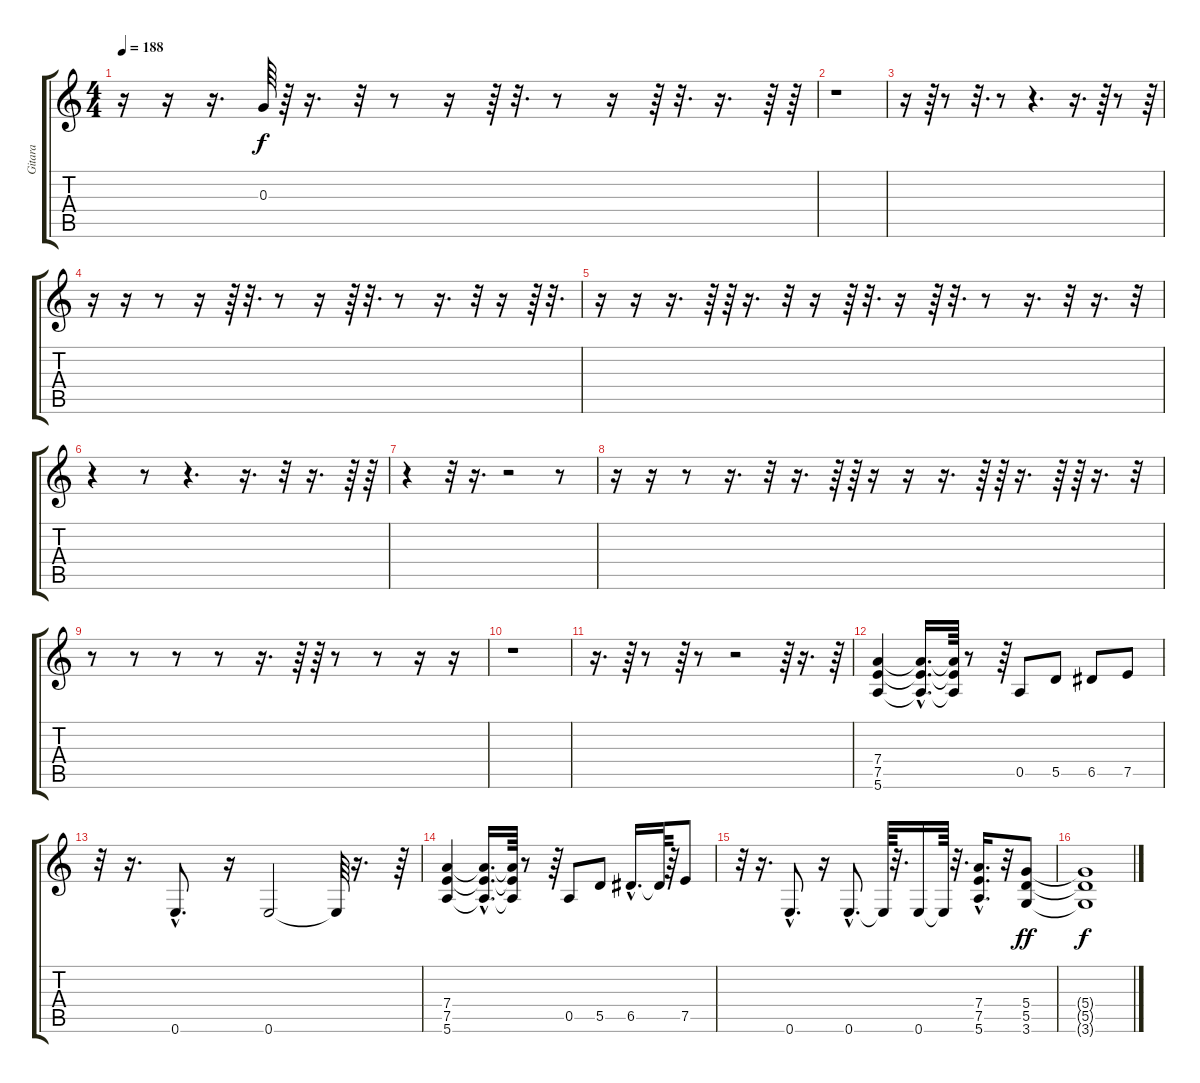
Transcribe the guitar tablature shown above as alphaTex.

\track ("Gitara" "Gitara") {instrument overdrivenguitar}
\staff {score tabs}
\tuning (E4 B3 G3 D3 A2 E2) {hide}
\ts (4 4)
\tempo 188
\clef g2
\ks c
r.16{dy f} r.16 r.16{d} 0.3.64 r.64 r.16{d} r.32 r.8 r.16 r.64 r.32{d} r.8 r.16 r.64 r.32{d} r.16{d} r.64 r.64 |
r.1 |
r.16 r.64 r.8 r.32{d} r.8 r.4{d} r.16{d} r.64 r.8 r.64 |
r.16 r.16 r.8 r.16 r.64 r.32{d} r.8 r.16 r.64 r.32{d} r.8 r.16{d} r.32 r.16 r.64 r.32{d} |
r.16 r.16 r.16{d} r.64 r.64 r.16{d} r.32 r.16 r.64 r.32{d} r.16 r.64 r.32{d} r.8 r.16{d} r.32 r.16{d} r.32 |
r.4 r.8 r.4{d} r.16{d} r.32 r.16{d} r.64 r.64 |
r.4 r.32 r.16{d} r.2 r.8 |
r.16 r.16 r.8 r.16{d} r.32 r.16{d} r.64 r.64 r.16 r.16 r.16{d} r.64 r.64 r.16{d} r.64 r.64 r.16{d} r.32 |
r.8 r.8 r.8 r.8 r.16{d} r.64 r.64 r.8 r.8 r.16 r.16 |
r.1 |
r.16{d} r.64 r.8 r.64 r.8 r.2 r.64 r.16{d} r.64 |
(7.4 7.5 5.6).4 (7.4{hac t} 7.5{hac t} 5.6{hac t}).16{d} (7.4{t} 7.5{t} 5.6{t}).64 r.8 r.64 0.5.8 5.5.8 6.5.8 7.5.8 |
r.32 r.16{d} 0.6{hac}.8{d} r.16 0.6.2 0.6{t}.64 r.16{d} r.64 |
(7.4 7.5 5.6).4 (7.4{hac t} 7.5{hac t} 5.6{hac t}).16{d} (7.4{t} 7.5{t} 5.6{t}).64 r.8 r.64 0.5.8 5.5.8 6.5{hac}.16{d} 6.5{t}.64 r.64 7.5.8 |
r.32 r.16{d} 0.6{hac}.8{d} r.16 0.6{hac}.8{d} 0.6{t}.64 r.32{d} 0.6.16 0.6{t}.64 r.32{d} (7.4{hac} 7.5{hac} 5.6{hac}).16{d} r.32 (5.4 5.5 3.6).8{dy ff} |
(5.4{t} 5.5{t} 3.6{t}).1{dy f}
